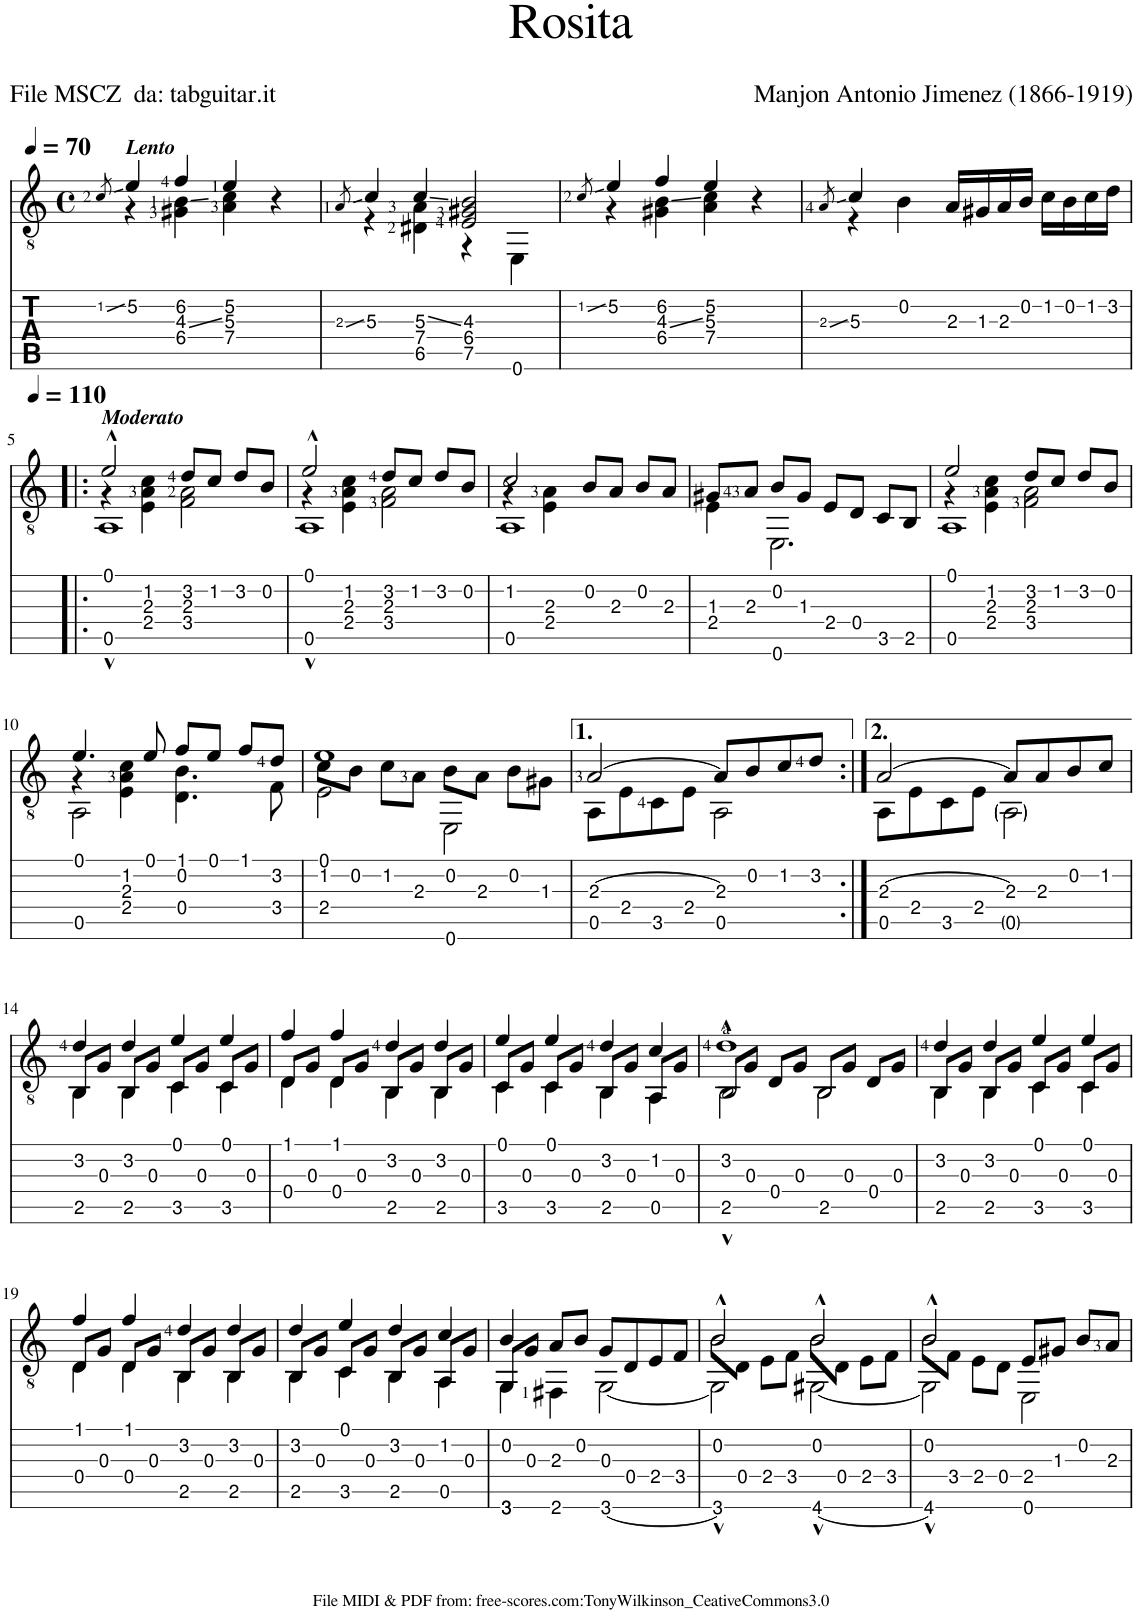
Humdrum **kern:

**kern	**kern
*part1	*part1
*staff2	*staff1
*I"Guitar	*
*I'Guit.	*
*stria6	*
*	*clefGv2
*k[]	*k[]
*M4/4	*M4/4
*met(c)	*met(c)
*MM70	*MM70
=1	=1
qc	8qc/
*^	*^
!	!	!LO:TX:a:Bi:t=Lento	!
4e	4r	4e/	4r
4f	4G# 4B	4f/	4G#X\ 4B\
4e	4A 4c	4e/	4A\ 4c\
4r	4ryy	4r	4ryy
=2	=2	=2	=2
qA	.	8qA/	.
4c	4r	4c/	4r
4c	4D# 4A	4c/	4D#X\ 4A\
2E 2G# 2B	4r	2E/ 2G#X/ 2B/	4r
.	4EE	.	4EE\
=3	=3	=3	=3
qc	.	8qc/	.
4e	4r	4e/	4r
4f	4G#X 4B	4f/	4G#X\ 4B\
4e	4A 4c	4e/	4A\ 4c\
4r	4ryy	4r	4ryy
=4	=4	=4	=4
qA	.	8qA/	.
4c	4r	4c/	4r
4B	2.ryy	4B\	2.ryy
16ALL	.	16A/LL	.
16G#J	.	16G#X/	.
16AL	.	16A/	.
16BJJ	.	16B/JJ	.
16cLL	.	16c\LL	.
16BJ	.	16B\	.
16cL	.	16c\	.
16dJJ	.	16d\JJ	.
*v	*v	*	*
*	*v	*v
!!LO:LB:g=z
=5!|:	=5!|:
*	*MM110
*^	*^
*	*^	*	*^
!	!	!	!LO:TX:a:Bi:t=Moderato	!	!
2e^^	4r	1AA	2e^^/	4r	1AA
.	4E 4A 4c	.	.	4E\ 4A\ 4c\	.
8dL	2F 2A	.	8d/L	2F\ 2A\	.
8cJ	.	.	8c/J	.	.
8dL	.	.	8d/L	.	.
8BJ	.	.	8B/J	.	.
=6	=6	=6	=6	=6	=6
2e^^	4r	1AA	2e^^/	4r	1AA
.	4E 4A 4c	.	.	4E\ 4A\ 4c\	.
8dL	2F 2A	.	8d/L	2F\ 2A\	.
8cJ	.	.	8c/J	.	.
8dL	.	.	8d/L	.	.
8BJ	.	.	8B/J	.	.
=7	=7	=7	=7	=7	=7
2c	4r	1AA	2c/	4r	1AA
.	4E 4A	.	.	4E\ 4A\	.
8BL	2ryy	.	8B/L	2ryy	.
8AJ	.	.	8A/J	.	.
8BL	.	.	8B/L	.	.
8AJ	.	.	8A/J	.	.
*	*v	*v	*	*	*
*	*	*	*v	*v
=8	=8	=8	=8
8G#L	4E	8G#X/L	4E\
8AJ	.	8A/J	.
8BL	2.EE	8B/L	2.EE\
8G#J	.	8G#/J	.
8EL	.	8E/L	.
8DJ	.	8D/J	.
8CL	.	8C/L	.
8BBJ	.	8BB/J	.
=9	=9	=9	=9
*	*^	*	*^
2e	4r	1AA	2e/	4r	1AA
.	4E 4A 4c	.	.	4E\ 4A\ 4c\	.
8dL	2F 2A	.	8d/L	2F\ 2A\	.
8cJ	.	.	8c/J	.	.
8dL	.	.	8d/L	.	.
8BJ	.	.	8B/J	.	.
!!LO:LB:g=z	!!	!!
=10	=10	=10	=10	=10	=10
4.e	4r	2AA	4.e/	4r	2AA\
.	4E 4A 4c	.	.	4E\ 4A\ 4c\	.
8e	.	.	8e/	.	.
8fL	4.D 4.B	2ryy	8f/L	4.D\ 4.B\	2ryy
8eJ	.	.	8e/J	.	.
8fL	.	.	8f/L	.	.
8dJ	8F	.	8d/J	8F\	.
=11	=11	=11	=11	=11	=11
1e	8cL	2E	1e	8c\L	2E\
.	8BJ	.	.	8B\J	.
.	8cL	.	.	8c\L	.
.	8AJ	.	.	8A\J	.
.	8BL	2EE	.	8B\L	2EE\
.	8AJ	.	.	8A\J	.
.	8BL	.	.	8B\L	.
.	8G#J	.	.	8G#X\J	.
*	*v	*v	*	*	*
*	*	*	*v	*v
=12	=12	=12	=12
[2A	8AAL	[2A/	8AA\L
.	8EJ	.	8E\
.	8CL	.	8C\
.	8EJ	.	8E\J
8AL]	2AA	8A/L]	2AA\
8BJ	.	8B/	.
8cL	.	8c/	.
8dJ	.	8d/J	.
=13:|!	=13:|!	=13:|!	=13:|!
[2A	8AAL	[2A/	8AA\L
.	8EJ	.	8E\
.	8CL	.	8C\
.	8EJ	.	8E\J
8AL]	2AA	8A/L]	2AA\
8AJ	.	8A/	.
8BL	.	8B/	.
8cJ	.	8c/J	.
!!LO:LB:g=z
=14	=14	=14	=14
*	*^	*	*^
4d	8BBL	4BB	4d/	8BB/L	4BB\
.	8GJ	.	.	8G/J	.
4d	8BBL	4BB	4d/	8BB/L	4BB\
.	8GJ	.	.	8G/J	.
4e	8CL	4C	4e/	8C/L	4C\
.	8GJ	.	.	8G/J	.
4e	8CL	4C	4e/	8C/L	4C\
.	8GJ	.	.	8G/J	.
=15	=15	=15	=15	=15	=15
4f	8DL	4D	4f/	8D/L	4D\
.	8GJ	.	.	8G/J	.
4f	8DL	4D	4f/	8D/L	4D\
.	8GJ	.	.	8G/J	.
4d	8BBL	4BB	4d/	8BB/L	4BB\
.	8GJ	.	.	8G/J	.
4d	8BBL	4BB	4d/	8BB/L	4BB\
.	8GJ	.	.	8G/J	.
=16	=16	=16	=16	=16	=16
4e	8CL	4C	4e/	8C/L	4C\
.	8GJ	.	.	8G/J	.
4e	8CL	4C	4e/	8C/L	4C\
.	8GJ	.	.	8G/J	.
4d	8BBL	4BB	4d/	8BB/L	4BB\
.	8GJ	.	.	8G/J	.
4c	8AAL	4AA	4c/	8AA/L	4AA\
.	8GJ	.	.	8G/J	.
=17	=17	=17	=17	=17	=17
!	!	!	!	!LO:N:head=open	!
1d^^	8BBL	2BB	1d^^	8BB/L	2BB\
.	8GJ	.	.	8G/J	.
.	8DL	.	.	8D/L	.
.	8GJ	.	.	8G/J	.
!	!	!	!	!LO:N:head=open	!
.	8BBL	2BB	.	8BB/L	2BB\
.	8GJ	.	.	8G/J	.
.	8DL	.	.	8D/L	.
.	8GJ	.	.	8G/J	.
=18	=18	=18	=18	=18	=18
4d	8BBL	4BB	4d/	8BB/L	4BB\
.	8GJ	.	.	8G/J	.
4d	8BBL	4BB	4d/	8BB/L	4BB\
.	8GJ	.	.	8G/J	.
4e	8CL	4C	4e/	8C/L	4C\
.	8GJ	.	.	8G/J	.
4e	8CL	4C	4e/	8C/L	4C\
.	8GJ	.	.	8G/J	.
!!LO:LB:g=z	!!	!!
=19	=19	=19	=19	=19	=19
4f	8DL	4D	4f/	8D/L	4D\
.	8GJ	.	.	8G/J	.
4f	8DL	4D	4f/	8D/L	4D\
.	8GJ	.	.	8G/J	.
4d	8BBL	4BB	4d/	8BB/L	4BB\
.	8GJ	.	.	8G/J	.
4d	8BBL	4BB	4d/	8BB/L	4BB\
.	8GJ	.	.	8G/J	.
=20	=20	=20	=20	=20	=20
4d	8BBL	4BB	4d/	8BB/L	4BB\
.	8GJ	.	.	8G/J	.
4e	8CL	4C	4e/	8C/L	4C\
.	8GJ	.	.	8G/J	.
4d	8BBL	4BB	4d/	8BB/L	4BB\
.	8GJ	.	.	8G/J	.
4c	8AAL	4AA	4c/	8AA/L	4AA\
.	8GJ	.	.	8G/J	.
=21	=21	=21	=21	=21	=21
4B	8GGL	4GG	4B/	8GG/L	4GG\
.	8GJ	.	.	8G/J	.
8AL	2.ryy	4FF#	8A/L	2.ryy	4FF#X\
8BJ	.	.	8B/J	.	.
8GL	.	[2GG	8G/L	.	[2GG\
8DJ	.	.	8D/	.	.
8EL	.	.	8E/	.	.
8FJ	.	.	8F/J	.	.
=22	=22	=22	=22	=22	=22
!	!	!	!	!LO:N:head=open	!
2B^^	8BL	2GG]	2B^^/	8B\L	2GG\]
.	8DJ	.	.	8D\J	.
.	8EL	.	.	8E\L	.
.	8FJ	.	.	8F\J	.
!	!	!	!	!LO:N:head=open	!
2B^^	8BL	[2GG#	2B^^/	8B\L	[2GG#X\
.	8DJ	.	.	8D\J	.
.	8EL	.	.	8E\L	.
.	8FJ	.	.	8F\J	.
=23	=23	=23	=23	=23	=23
!	!	!	!	!LO:N:head=open	!
2B^^	8BL	2GG#]	2B^^/	8B\L	2GG#\]
.	8FJ	.	.	8F\J	.
.	8EL	.	.	8E\L	.
.	8DJ	.	.	8D\J	.
8EL	2ryy	2EE	8E/L	2ryy	2EE\
8G#J	.	.	8G#X/J	.	.
8BL	.	.	8B/L	.	.
8AJ	.	.	8A/J	.	.
*v	*v	*v	*	*	*
*	*v	*v	*v
=	=
*-	*-
